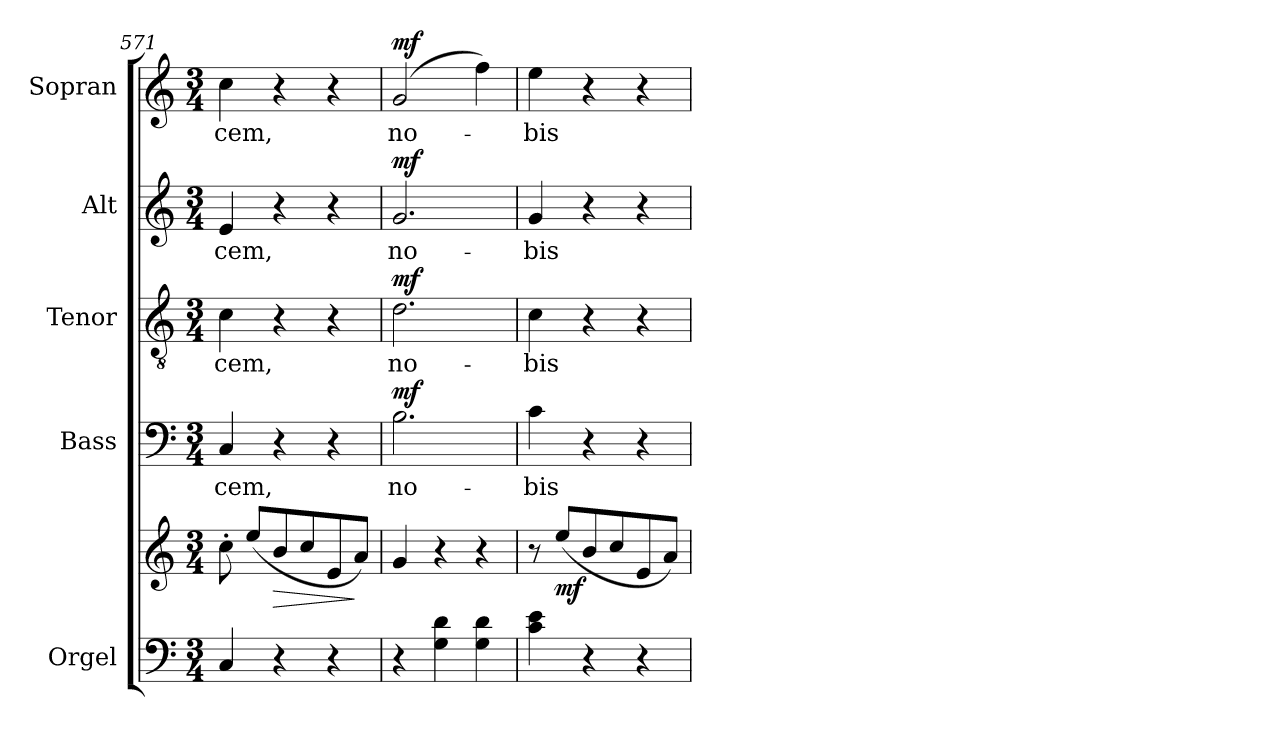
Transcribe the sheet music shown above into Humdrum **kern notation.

**kern	**kern	**dynam	**kern	**text	**dynam	**kern	**text	**dynam	**kern	**text	**dynam	**kern	**text	**dynam
*part5	*part5	*part5	*part4	*part4	*part4	*part3	*part3	*part3	*part2	*part2	*part2	*part1	*part1	*part1
*staff6	*staff5	*staff5/6	*staff4	*staff4	*staff4	*staff3	*staff3	*staff3	*staff2	*staff2	*staff2	*staff1	*staff1	*staff1
*I"Orgel	*	*	*I"Bass	*	*	*I"Tenor	*	*	*I"Alt	*	*	*I"Sopran	*	*
*I'Org.	*	*	*I'B.	*	*	*I'T.	*	*	*I'A.	*	*	*I'S.	*	*
*clefF4	*clefG2	*	*clefF4	*	*	*clefGv2	*	*	*clefG2	*	*	*clefG2	*	*
*k[]	*k[]	*	*k[]	*	*	*k[]	*	*	*k[]	*	*	*k[]	*	*
*C:	*C:	*	*C:	*	*	*C:	*	*	*C:	*	*	*C:	*	*
*M3/4	*M3/4	*	*M3/4	*	*	*M3/4	*	*	*M3/4	*	*	*M3/4	*	*
=571	=571	=571	=571	=571	=571	=571	=571	=571	=571	=571	=571	=571	=571	=571
!	!	!	!	!LO:LY:b	!	!	!LO:LY:b	!	!	!LO:LY:b	!	!	!LO:LY:b	!
4C/	8cc'>\	.	4C/	-cem,	.	4c\	-cem,	.	4e/	-cem,	.	4cc\	-cem,	.
.	(<8ee/L	.	.	.	.	.	.	.	.	.	.	.	.	.
!	!	!LO:HP:b	!	!	!	!	!	!	!	!	!	!	!	!
4r	8b/	>	4r	.	.	4r	.	.	4r	.	.	4r	.	.
.	8cc/	.	.	.	.	.	.	.	.	.	.	.	.	.
4r	8e/	.	4r	.	.	4r	.	.	4r	.	.	4r	.	.
.	8a/J)	]	.	.	.	.	.	.	.	.	.	.	.	.
=572	=572	=572	=572	=572	=572	=572	=572	=572	=572	=572	=572	=572	=572	=572
!	!	!	!	!LO:LY:b	!LO:DY:a	!	!LO:LY:b	!LO:DY:a	!	!LO:LY:b	!LO:DY:a	!	!LO:LY:b	!LO:DY:a
4r	4g/	.	2.B\	no-	mf	2.d\	no-	mf	2.g/	no-	mf	(2g/	no-	mf
4G\ 4d\	4r	.	.	.	.	.	.	.	.	.	.	.	.	.
4G\ 4d\	4r	.	.	.	.	.	.	.	.	.	.	4ff\)	.	.
=573	=573	=573	=573	=573	=573	=573	=573	=573	=573	=573	=573	=573	=573	=573
!	!	!	!	!LO:LY:b	!	!	!LO:LY:b	!	!	!LO:LY:b	!	!	!LO:LY:b	!
4c\ 4e\	8r	.	4c\	-bis	.	4c\	-bis	.	4g/	-bis	.	4ee\	-bis	.
!	!	!LO:DY:b	!	!	!	!	!	!	!	!	!	!	!	!
.	(<8ee/L	mf	.	.	.	.	.	.	.	.	.	.	.	.
4r	8b/	.	4r	.	.	4r	.	.	4r	.	.	4r	.	.
.	8cc/	.	.	.	.	.	.	.	.	.	.	.	.	.
4r	8e/	.	4r	.	.	4r	.	.	4r	.	.	4r	.	.
.	8a/J)	.	.	.	.	.	.	.	.	.	.	.	.	.
=	=	=	=	=	=	=	=	=	=	=	=	=	=	=
*-	*-	*-	*-	*-	*-	*-	*-	*-	*-	*-	*-	*-	*-	*-
